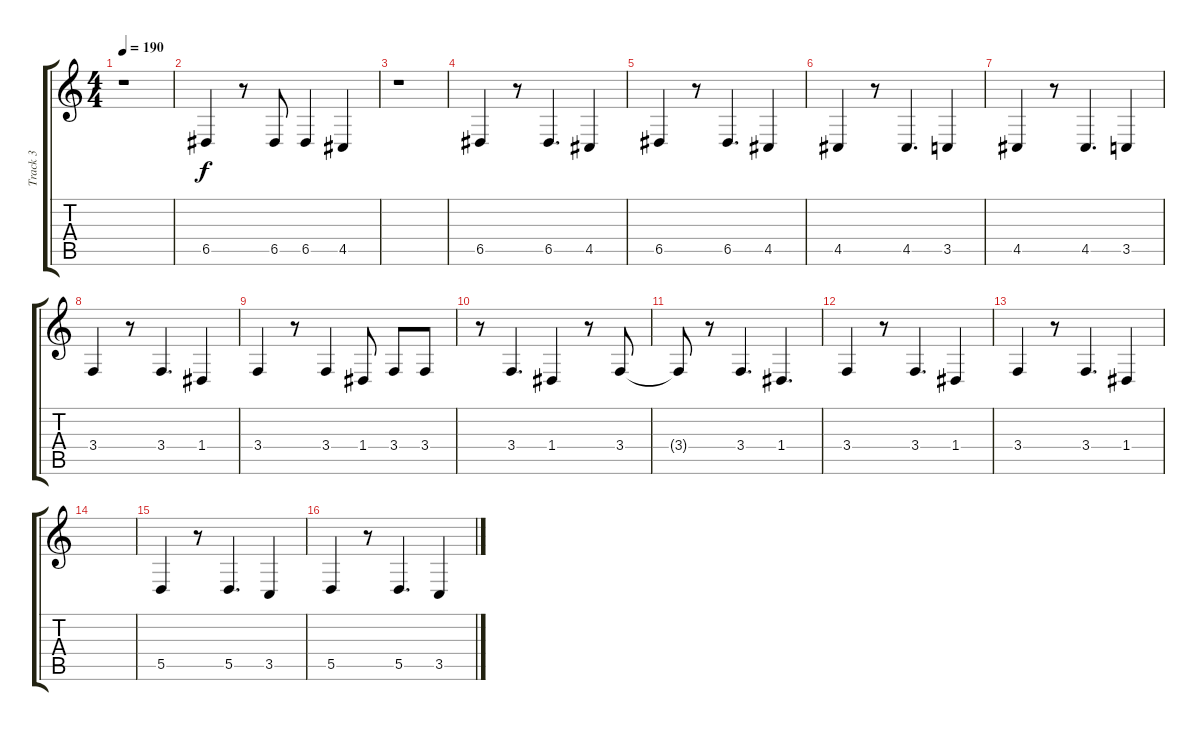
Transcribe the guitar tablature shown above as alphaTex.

\track ("Track 3" "Track 3") {instrument choiraahs}
\staff {score tabs}
\tuning (E4 B3 G3 D3 A2 E2) {hide}
\ts (4 4)
\tempo 190
\clef g2
\ks c
r.1{dy f} |
6.5.4 r.8 6.5.8 6.5.4 4.5.4 |
r.1 |
6.5.4 r.8 6.5.4{d} 4.5.4 |
6.5.4 r.8 6.5.4{d} 4.5.4 |
4.5.4 r.8 4.5.4{d} 3.5.4 |
4.5.4 r.8 4.5.4{d} 3.5.4 |
3.4.4 r.8 3.4.4{d} 1.4.4 |
3.4.4 r.8 3.4.4 1.4.8 3.4.8 3.4.8 |
r.8 3.4.4{d} 1.4.4 r.8 3.4.8 |
3.4{t}.8 r.8 3.4.4{d} 1.4.4{d} |
3.4.4 r.8 3.4.4{d} 1.4.4 |
3.4.4 r.8 3.4.4{d} 1.4.4 |
|
5.5.4 r.8 5.5.4{d} 3.5.4 |
5.5.4 r.8 5.5.4{d} 3.5.4
